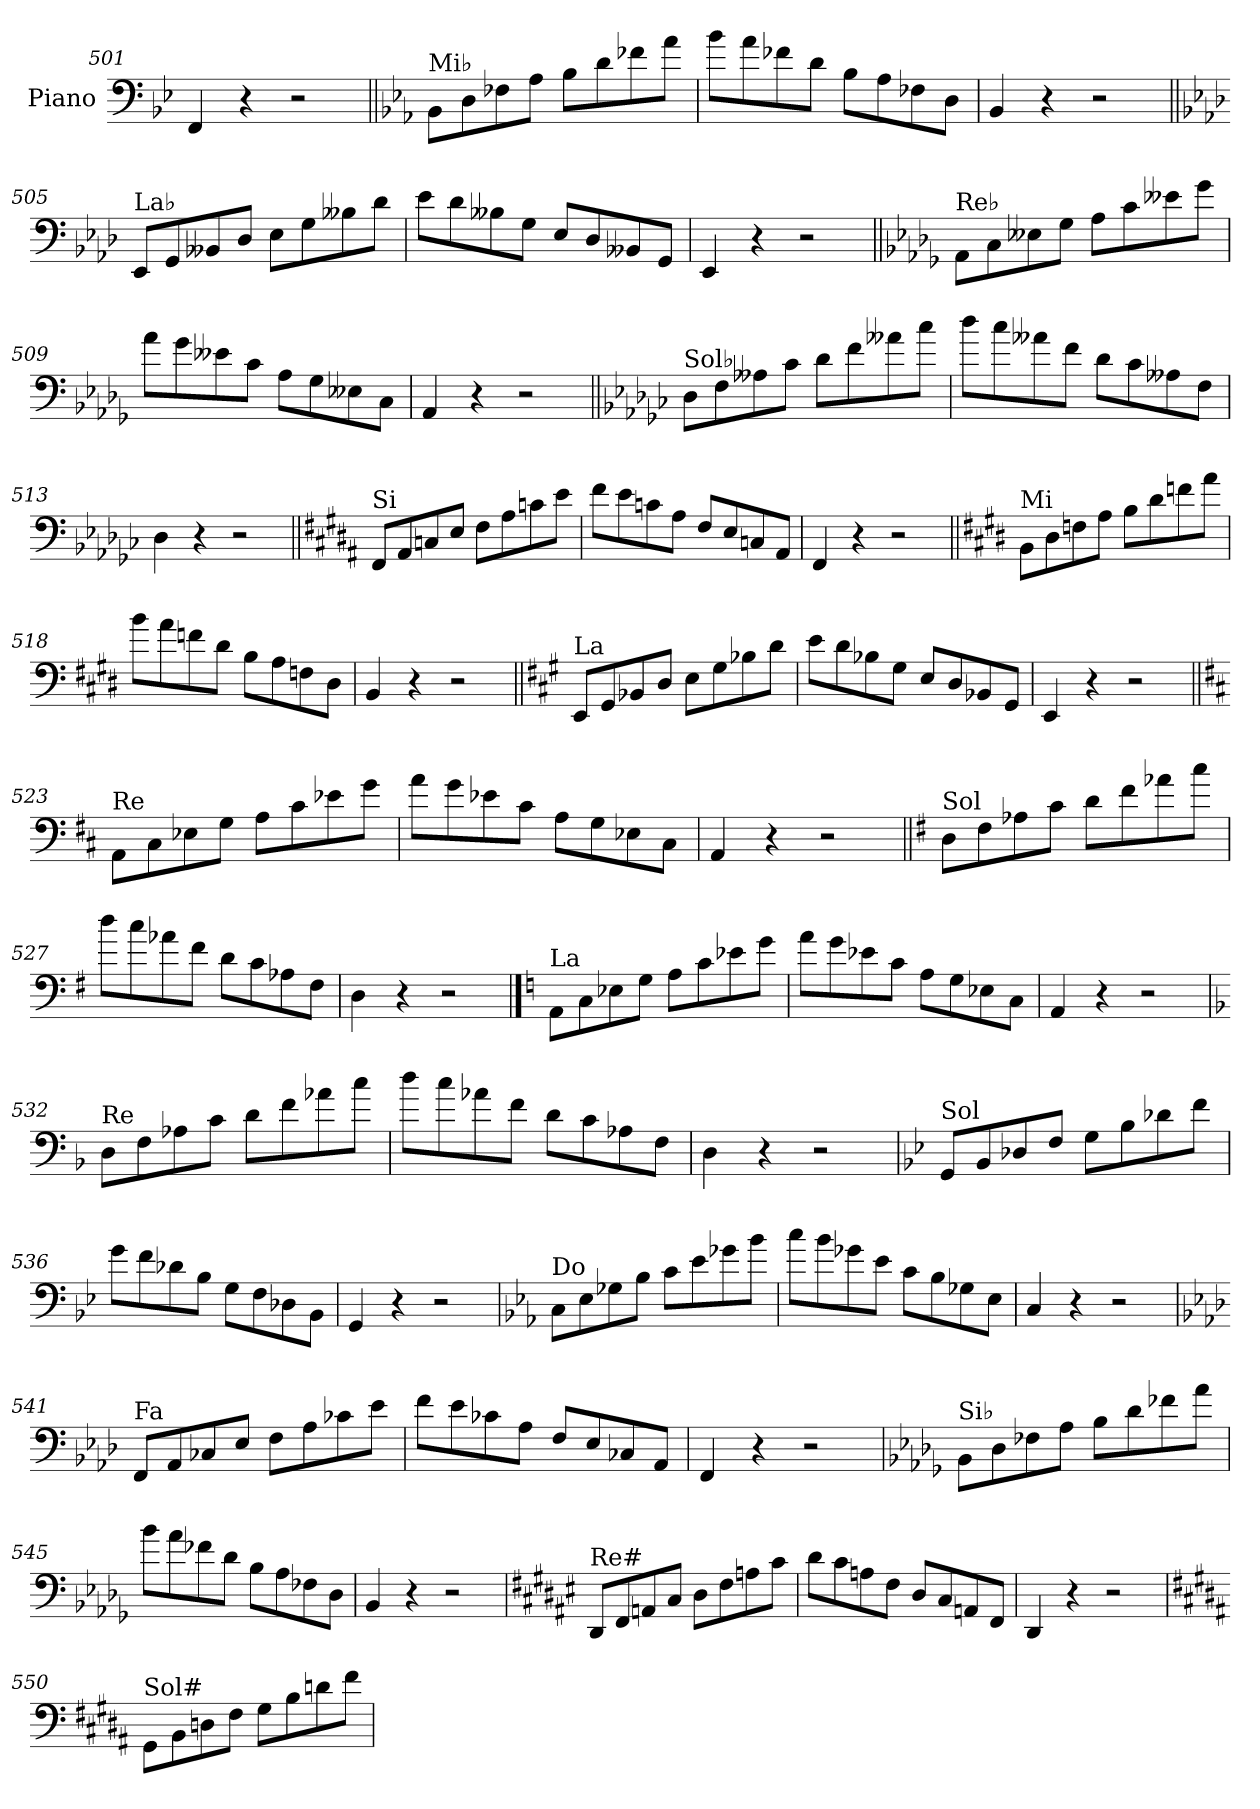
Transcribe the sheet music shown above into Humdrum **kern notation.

**kern
*part1
*staff1
*I"Piano
*I'Pno.
*clefF4
*k[b-e-]
=501
4FF/
4r
2r
=502||
*k[b-e-a-]
!LO:TX:a:t=Mi♭
8BB-\L
8D\
8F-X\
8A-\J
8B-\L
8d\
8f-X\
8a-\J
=503
8b-\L
8a-\
8f-X\
8d\J
8B-\L
8A-\
8F-X\
8D\J
=504
4BB-/
4r
2r
!!LO:LB:g=z
=505||
*k[b-e-a-d-]
!LO:TX:a:t=La♭
8EE-/L
8GG/
8BB--X/
8D-/J
8E-\L
8G\
8B--X\
8d-\J
=506
8e-\L
8d-\
8B--X\
8G\J
8E-/L
8D-/
8BB--X/
8GG/J
=507
4EE-/
4r
2r
=508||
*k[b-e-a-d-g-]
!LO:TX:a:t=Re♭
8AA-\L
8C\
8E--X\
8G-\J
8A-\L
8c\
8e--X\
8g-\J
=509
8a-\L
8g-\
8e--X\
8c\J
8A-\L
8G-\
8E--X\
8C\J
=510
4AA-/
4r
2r
!!LO:LB:g=z
=511||
*k[b-e-a-d-g-c-]
!LO:TX:a:t=Sol♭
8D-\L
8F\
8A--X\
8c-\J
8d-\L
8f\
8a--X\
8cc-\J
=512
8dd-\L
8cc-\
8a--X\
8f\J
8d-\L
8c-\
8A--X\
8F\J
=513
4D-\
4r
2r
=514||
*k[f#c#g#d#a#]
!LO:TX:a:t=Si
8FF#/L
8AA#/
8Cn/
8E/J
8F#\L
8A#\
8cn\
8e\J
=515
8f#\L
8e\
8cn\
8A#\J
8F#/L
8E/
8Cn/
8AA#/J
=516
4FF#/
4r
2r
!!LO:LB:g=z
=517||
*k[f#c#g#d#]
!LO:TX:a:t=Mi
8BB\L
8D#\
8Fn\
8A\J
8B\L
8d#\
8fn\
8a\J
=518
8b\L
8a\
8fn\
8d#\J
8B\L
8A\
8Fn\
8D#\J
=519
4BB/
4r
2r
=520||
*k[f#c#g#]
!LO:TX:a:t=La
8EE/L
8GG#/
8BB-X/
8D/J
8E\L
8G#\
8B-X\
8d\J
=521
8e\L
8d\
8B-X\
8G#\J
8E/L
8D/
8BB-X/
8GG#/J
=522
4EE/
4r
2r
!!LO:LB:g=z
=523||
*k[f#c#]
!LO:TX:a:t=Re
8AA\L
8C#\
8E-X\
8G\J
8A\L
8c#\
8e-X\
8g\J
=524
8a\L
8g\
8e-X\
8c#\J
8A\L
8G\
8E-X\
8C#\J
=525
4AA/
4r
2r
=526||
*k[f#]
!LO:TX:a:t=Sol
8D\L
8F#\
8A-X\
8c\J
8d\L
8f#\
8a-X\
8cc\J
=527
8dd\L
8cc\
8a-X\
8f#\J
8d\L
8c\
8A-X\
8F#\J
=528
4D\
4r
2r
!!LO:PB:g=z
==529
*k[]
!LO:TX:a:t=La
8AA\L
8C\
8E-X\
8G\J
8A\L
8c\
8e-X\
8g\J
=530
8a\L
8g\
8e-X\
8c\J
8A\L
8G\
8E-X\
8C\J
=531
4AA/
4r
2r
=532
*k[b-]
!LO:TX:a:t=Re
8D\L
8F\
8A-X\
8c\J
8d\L
8f\
8a-X\
8cc\J
=533
8dd\L
8cc\
8a-X\
8f\J
8d\L
8c\
8A-X\
8F\J
=534
4D\
4r
2r
!!LO:LB:g=z
=535
*k[b-e-]
!LO:TX:a:t=Sol
8GG/L
8BB-/
8D-X/
8F/J
8G\L
8B-\
8d-X\
8f\J
=536
8g\L
8f\
8d-X\
8B-\J
8G\L
8F\
8D-X\
8BB-\J
=537
4GG/
4r
2r
=538
*k[b-e-a-]
!LO:TX:a:t=Do
8C\L
8E-\
8G-X\
8B-\J
8c\L
8e-\
8g-X\
8b-\J
=539
8cc\L
8b-\
8g-X\
8e-\J
8c\L
8B-\
8G-X\
8E-\J
=540
4C/
4r
2r
!!LO:LB:g=z
=541
*k[b-e-a-d-]
!LO:TX:a:t=Fa
8FF/L
8AA-/
8C-X/
8E-/J
8F\L
8A-\
8c-X\
8e-\J
=542
8f\L
8e-\
8c-X\
8A-\J
8F/L
8E-/
8C-X/
8AA-/J
=543
4FF/
4r
2r
=544
*k[b-e-a-d-g-]
!LO:TX:a:t=Si♭
8BB-\L
8D-\
8F-X\
8A-\J
8B-\L
8d-\
8f-X\
8a-\J
=545
8b-\L
8a-\
8f-X\
8d-\J
8B-\L
8A-\
8F-X\
8D-\J
=546
4BB-/
4r
2r
!!LO:LB:g=z
=547
*k[f#c#g#d#a#e#]
!LO:TX:a:t=Re#
8DD#/L
8FF#/
8AAn/
8C#/J
8D#\L
8F#\
8An\
8c#\J
=548
8d#\L
8c#\
8An\
8F#\J
8D#/L
8C#/
8AAn/
8FF#/J
=549
4DD#/
4r
2r
=550
*k[f#c#g#d#a#]
!LO:TX:a:t=Sol#
8GG#\L
8BB\
8Dn\
8F#\J
8G#\L
8B\
8dn\
8f#\J
=
*-
